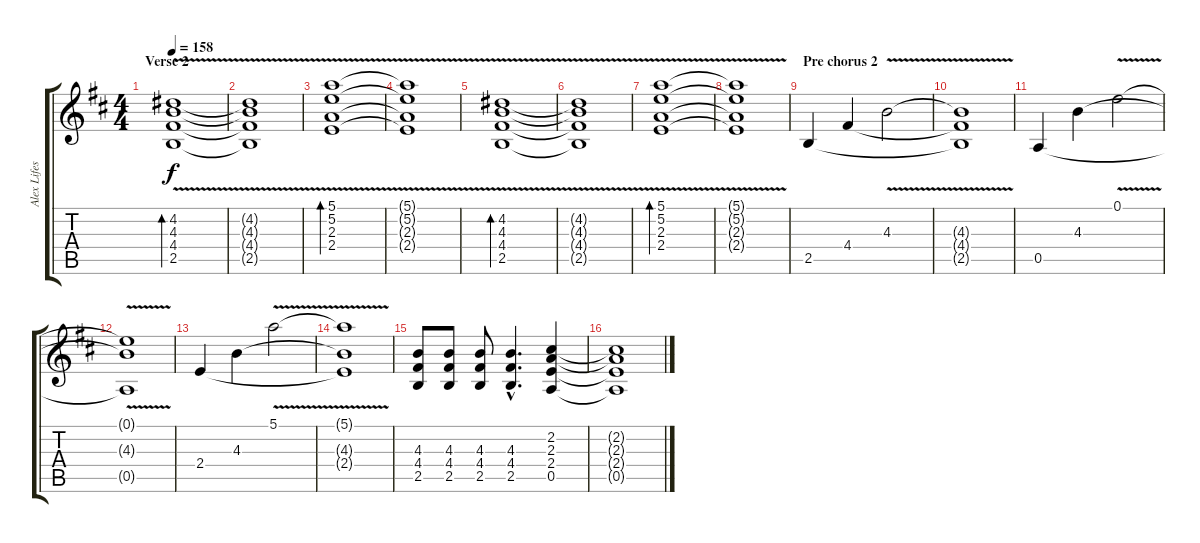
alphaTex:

\track ("Alex Lifeson (rhythm guitar)" "Alex Lifes") {instrument overdrivenguitar}
\staff {score tabs}
\tuning (E4 B3 G3 D3 A2 E2) {hide}
\ts (4 4)
\section ("" "Verse 2")
\tempo 158
\clef g2
\ks bminor
(4.2{v} 4.3{v} 4.4 2.5).1{bd 120 dy f} |
(4.2{t} 4.3{t} 4.4{t} 2.5{t}).1 |
(5.1{v} 5.2{v} 2.3{v} 2.4).1{bd 120} |
(5.1{t} 5.2{t} 2.3{t} 2.4{t}).1 |
(4.2{v} 4.3{v} 4.4 2.5).1{bd 120} |
(4.2{t} 4.3{t} 4.4{t} 2.5{t}).1 |
(5.1{v} 5.2{v} 2.3{v} 2.4).1{bd 120} |
(5.1{t} 5.2{t} 2.3{t} 2.4{t}).1 |
\section ("" "Pre chorus 2")
2.5.4 4.4.4 4.3{v}.2 |
(4.3{t} 4.4{t} 2.5{t}).1 |
0.5.4 4.3.4 0.1{v}.2 |
(0.1{t} 4.3{t} 0.5{t}).1 |
2.4.4 4.3.4 5.1{v}.2 |
(5.1{t} 4.3{t} 2.4{t}).1 |
(4.3 4.4 2.5).8 (4.3 4.4 2.5).8 (4.3 4.4 2.5).8 (4.3{hac} 4.4{hac} 2.5{hac}).4{d} (2.2 2.3 2.4 0.5).4 |
(2.2{t} 2.3{t} 2.4{t} 0.5{t}).1
